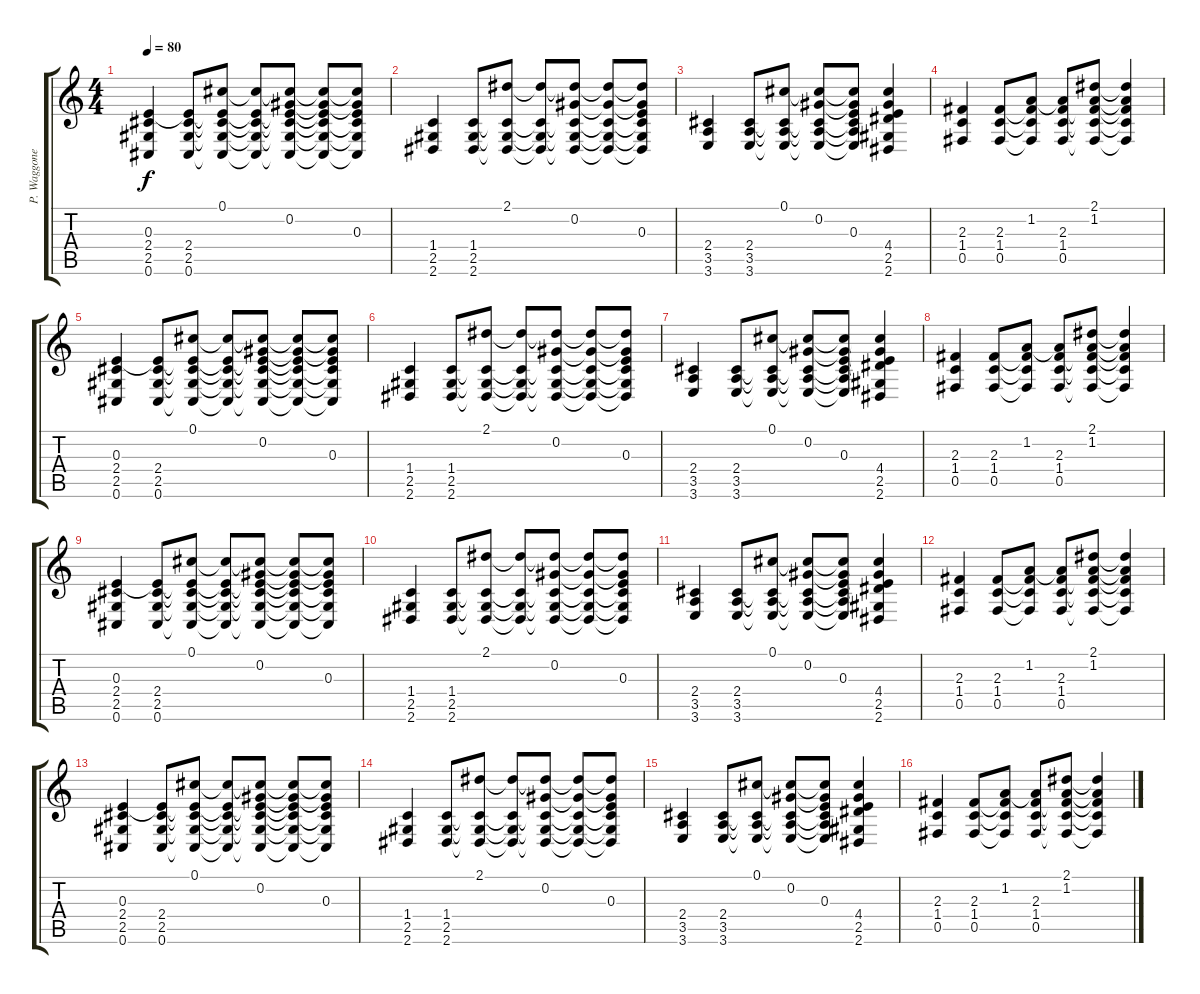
\track ("P. Waggoner Gtr." "P. Waggone") {instrument distortionguitar}
\staff {score tabs}
\tuning (Db4 Ab3 E3 B2 Gb2 Db2) {hide}
\ts (4 4)
\tempo 80
\clef g2
\ks c
(0.3 2.4 2.5 0.6).4{dy f} (0.3{t} 2.4 2.5 0.6).8 (0.1 0.3{t} 2.4{t} 2.5{t} 0.6{t}).8 (0.1{t} 0.3{t} 2.4{t} 2.5{t} 0.6{t}).8 (0.1{t} 0.2 0.3{t} 2.4{t} 2.5{t} 0.6{t}).8 (0.1{t} 0.2{t} 0.3{t} 2.4{t} 2.5{t} 0.6{t}).8 (0.1{t} 0.2{t} 0.3 2.4{t} 2.5{t} 0.6{t}).8 |
(1.4 2.5 2.6).4 (1.4 2.5 2.6).8 (2.1 1.4{t} 2.5{t} 2.6{t}).8 (2.1{t} 1.4{t} 2.5{t} 2.6{t}).8 (2.1{t} 0.2 1.4{t} 2.5{t} 2.6{t}).8 (2.1{t} 0.2{t} 1.4{t} 2.5{t} 2.6{t}).8 (2.1{t} 0.2{t} 0.3 1.4{t} 2.5{t} 2.6{t}).8 |
(2.4 3.5 3.6).4 (2.4 3.5 3.6).8 (0.1 2.4{t} 3.5{t} 3.6{t}).8 (0.1{t} 0.2 2.4{t} 3.5{t} 3.6{t}).8 (0.1{t} 0.2{t} 0.3 2.4{t} 3.5{t} 3.6{t}).8 (0.1{t} 0.2{t} 0.3{t} 4.4 2.5 2.6).4 |
(2.3 1.4 0.5).4 (2.3 1.4 0.5).8 (1.2 2.3{t} 1.4{t} 0.5{t}).8 (1.2{t} 2.3 1.4 0.5).8 (2.1 1.2 2.3{t} 1.4{t} 0.5{t}).8 (2.1{t} 1.2{t} 2.3{t} 1.4{t} 0.5{t}).4 |
(0.3 2.4 2.5 0.6).4 (0.3{t} 2.4 2.5 0.6).8 (0.1 0.3{t} 2.4{t} 2.5{t} 0.6{t}).8 (0.1{t} 0.3{t} 2.4{t} 2.5{t} 0.6{t}).8 (0.1{t} 0.2 0.3{t} 2.4{t} 2.5{t} 0.6{t}).8 (0.1{t} 0.2{t} 0.3{t} 2.4{t} 2.5{t} 0.6{t}).8 (0.1{t} 0.2{t} 0.3 2.4{t} 2.5{t} 0.6{t}).8 |
(1.4 2.5 2.6).4 (1.4 2.5 2.6).8 (2.1 1.4{t} 2.5{t} 2.6{t}).8 (2.1{t} 1.4{t} 2.5{t} 2.6{t}).8 (2.1{t} 0.2 1.4{t} 2.5{t} 2.6{t}).8 (2.1{t} 0.2{t} 1.4{t} 2.5{t} 2.6{t}).8 (2.1{t} 0.2{t} 0.3 1.4{t} 2.5{t} 2.6{t}).8 |
(2.4 3.5 3.6).4 (2.4 3.5 3.6).8 (0.1 2.4{t} 3.5{t} 3.6{t}).8 (0.1{t} 0.2 2.4{t} 3.5{t} 3.6{t}).8 (0.1{t} 0.2{t} 0.3 2.4{t} 3.5{t} 3.6{t}).8 (0.1{t} 0.2{t} 0.3{t} 4.4 2.5 2.6).4 |
(2.3 1.4 0.5).4 (2.3 1.4 0.5).8 (1.2 2.3{t} 1.4{t} 0.5{t}).8 (1.2{t} 2.3 1.4 0.5).8 (2.1 1.2 2.3{t} 1.4{t} 0.5{t}).8 (2.1{t} 1.2{t} 2.3{t} 1.4{t} 0.5{t}).4 |
(0.3 2.4 2.5 0.6).4 (0.3{t} 2.4 2.5 0.6).8 (0.1 0.3{t} 2.4{t} 2.5{t} 0.6{t}).8 (0.1{t} 0.3{t} 2.4{t} 2.5{t} 0.6{t}).8 (0.1{t} 0.2 0.3{t} 2.4{t} 2.5{t} 0.6{t}).8 (0.1{t} 0.2{t} 0.3{t} 2.4{t} 2.5{t} 0.6{t}).8 (0.1{t} 0.2{t} 0.3 2.4{t} 2.5{t} 0.6{t}).8 |
(1.4 2.5 2.6).4 (1.4 2.5 2.6).8 (2.1 1.4{t} 2.5{t} 2.6{t}).8 (2.1{t} 1.4{t} 2.5{t} 2.6{t}).8 (2.1{t} 0.2 1.4{t} 2.5{t} 2.6{t}).8 (2.1{t} 0.2{t} 1.4{t} 2.5{t} 2.6{t}).8 (2.1{t} 0.2{t} 0.3 1.4{t} 2.5{t} 2.6{t}).8 |
(2.4 3.5 3.6).4 (2.4 3.5 3.6).8 (0.1 2.4{t} 3.5{t} 3.6{t}).8 (0.1{t} 0.2 2.4{t} 3.5{t} 3.6{t}).8 (0.1{t} 0.2{t} 0.3 2.4{t} 3.5{t} 3.6{t}).8 (0.1{t} 0.2{t} 0.3{t} 4.4 2.5 2.6).4 |
(2.3 1.4 0.5).4 (2.3 1.4 0.5).8 (1.2 2.3{t} 1.4{t} 0.5{t}).8 (1.2{t} 2.3 1.4 0.5).8 (2.1 1.2 2.3{t} 1.4{t} 0.5{t}).8 (2.1{t} 1.2{t} 2.3{t} 1.4{t} 0.5{t}).4 |
(0.3 2.4 2.5 0.6).4 (0.3{t} 2.4 2.5 0.6).8 (0.1 0.3{t} 2.4{t} 2.5{t} 0.6{t}).8 (0.1{t} 0.3{t} 2.4{t} 2.5{t} 0.6{t}).8 (0.1{t} 0.2 0.3{t} 2.4{t} 2.5{t} 0.6{t}).8 (0.1{t} 0.2{t} 0.3{t} 2.4{t} 2.5{t} 0.6{t}).8 (0.1{t} 0.2{t} 0.3 2.4{t} 2.5{t} 0.6{t}).8 |
(1.4 2.5 2.6).4 (1.4 2.5 2.6).8 (2.1 1.4{t} 2.5{t} 2.6{t}).8 (2.1{t} 1.4{t} 2.5{t} 2.6{t}).8 (2.1{t} 0.2 1.4{t} 2.5{t} 2.6{t}).8 (2.1{t} 0.2{t} 1.4{t} 2.5{t} 2.6{t}).8 (2.1{t} 0.2{t} 0.3 1.4{t} 2.5{t} 2.6{t}).8 |
(2.4 3.5 3.6).4 (2.4 3.5 3.6).8 (0.1 2.4{t} 3.5{t} 3.6{t}).8 (0.1{t} 0.2 2.4{t} 3.5{t} 3.6{t}).8 (0.1{t} 0.2{t} 0.3 2.4{t} 3.5{t} 3.6{t}).8 (0.1{t} 0.2{t} 0.3{t} 4.4 2.5 2.6).4 |
(2.3 1.4 0.5).4 (2.3 1.4 0.5).8 (1.2 2.3{t} 1.4{t} 0.5{t}).8 (1.2{t} 2.3 1.4 0.5).8 (2.1 1.2 2.3{t} 1.4{t} 0.5{t}).8 (2.1{t} 1.2{t} 2.3{t} 1.4{t} 0.5{t}).4
